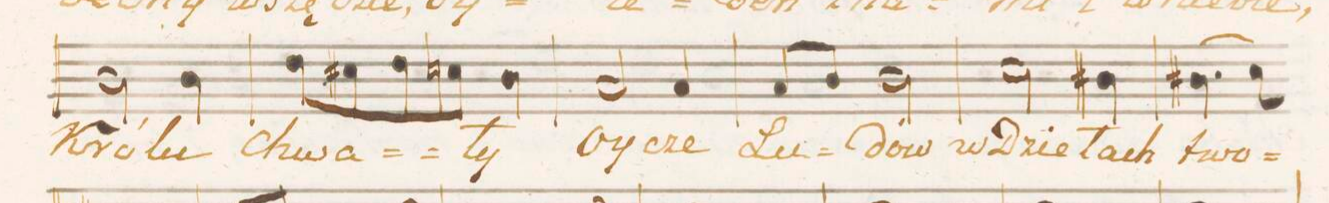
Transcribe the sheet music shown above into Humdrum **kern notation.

**kern	**text
*I"Tenore.	*
*clefC4	*
*k[f#c#g#]	*
*M3/4	*
2A\	Kró-
4A\	-lu
=26	=26
8c#\L	chwa-
8B#X\	.
8c#\	.
8Bn\J	.
4A\	-ły
=27	=27
2G#/	Oy-
4G#/	-cze
=28	=28
8G#/L	Lu-
8A/J	.
2A\	-dów
=29	=29
2B\	w_Dzie-
4A#X\	-łach
=30	=30
(4.A#X\	two-
8B\)	.
*-	*-
